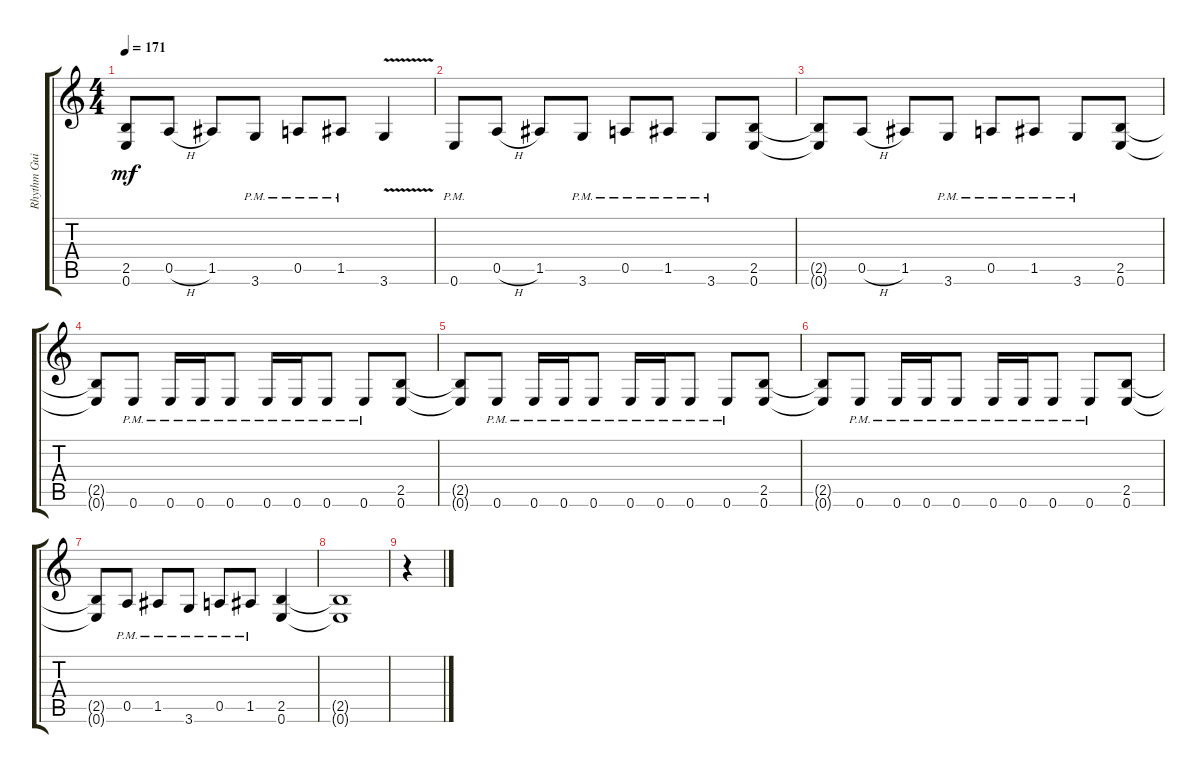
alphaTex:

\track ("Rhythm Guitar 1 (James)" "Rhythm Gui") {instrument distortionguitar}
\staff {score tabs}
\tuning (E4 B3 G3 D3 A2 E2) {hide}
\ts (4 4)
\tempo 171
\clef g2
\ks c
(2.5 0.6).8{dy mf instrument distortionguitar} 0.5{h}.8 1.5.8 3.6{pm}.8 0.5{pm}.8 1.5{pm}.8 3.6{v}.4 |
0.6{pm}.8 0.5{h}.8 1.5.8 3.6{pm}.8 0.5{pm}.8 1.5{pm}.8 3.6{pm}.8 (2.5 0.6).8 |
(2.5{t} 0.6{t}).8 0.5{h}.8 1.5.8 3.6{pm}.8 0.5{pm}.8 1.5{pm}.8 3.6{pm}.8 (2.5 0.6).8 |
(2.5{t} 0.6{t}).8 0.6{pm}.8 0.6{pm}.16 0.6{pm}.16 0.6{pm}.8 0.6{pm}.16 0.6{pm}.16 0.6{pm}.8 0.6{pm}.8 (2.5 0.6).8 |
(2.5{t} 0.6{t}).8 0.6{pm}.8 0.6{pm}.16 0.6{pm}.16 0.6{pm}.8 0.6{pm}.16 0.6{pm}.16 0.6{pm}.8 0.6{pm}.8 (2.5 0.6).8 |
(2.5{t} 0.6{t}).8 0.6{pm}.8 0.6{pm}.16 0.6{pm}.16 0.6{pm}.8 0.6{pm}.16 0.6{pm}.16 0.6{pm}.8 0.6{pm}.8 (2.5 0.6).8 |
(2.5{t} 0.6{t}).8 0.5{pm}.8 1.5{pm}.8 3.6{pm}.8 0.5{pm}.8 1.5{pm}.8 (2.5 0.6).4 |
(2.5{t} 0.6{t}).1 |
r.4
